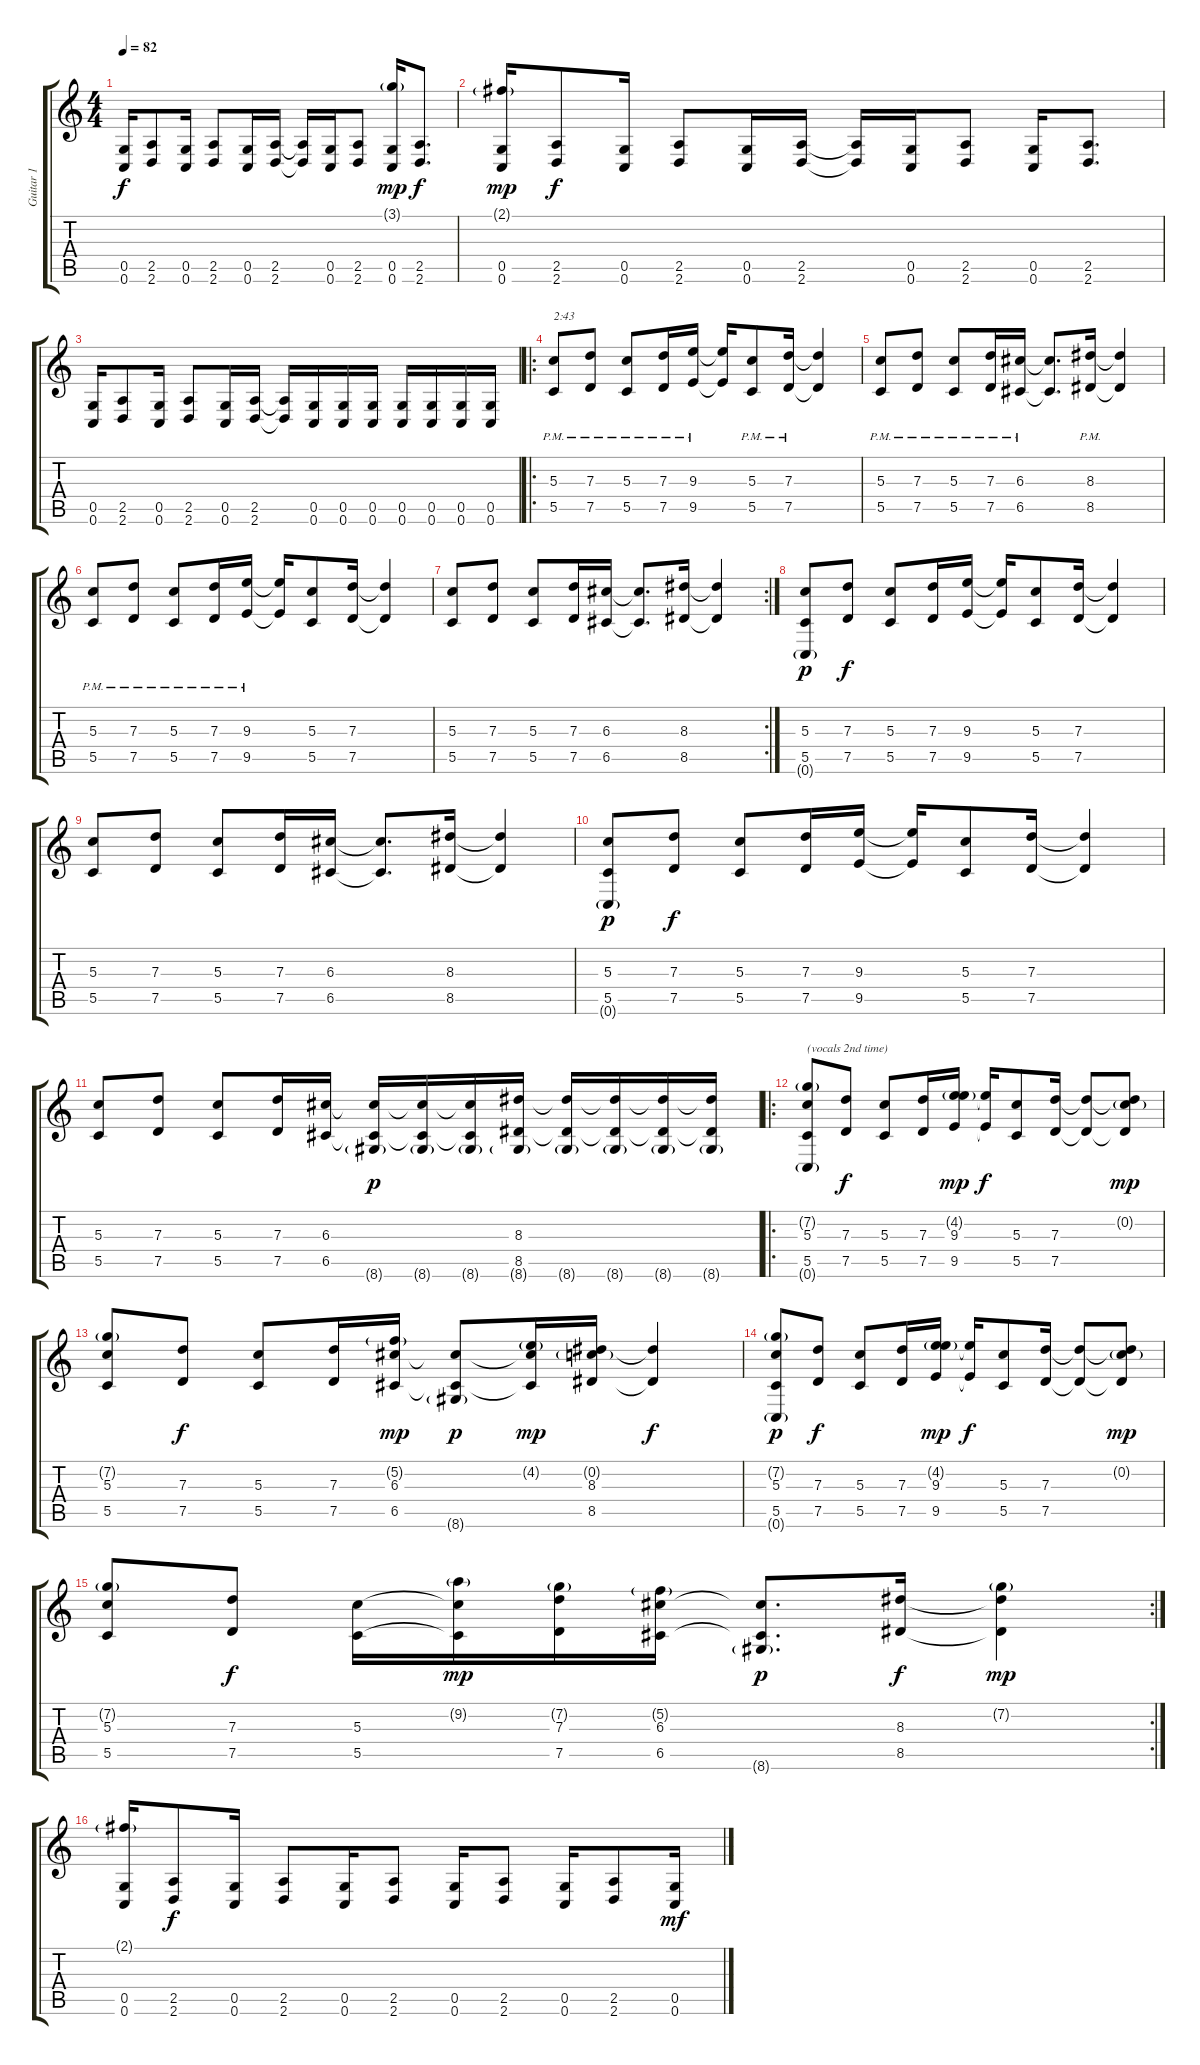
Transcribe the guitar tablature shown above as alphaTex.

\track ("Guitar 1" "Guitar 1") {instrument distortionguitar}
\staff {score tabs}
\tuning (E4 C4 G3 C3 G2 C2) {hide}
\ts (4 4)
\tempo 82
\clef g2
\ks c
(0.5 0.6).16{dy f} (2.5 2.6).8 (0.5 0.6).16 (2.5 2.6).8 (0.5 0.6).16 (2.5 2.6).16 (2.5{t} 2.6{t}).16 (0.5 0.6).16 (2.5 2.6).8 (3.1{g} 0.5 0.6).16{dy mp} (2.5 2.6).8{d dy f} |
(2.1{g} 0.5 0.6).16{dy mp} (2.5 2.6).8{dy f} (0.5 0.6).16 (2.5 2.6).8 (0.5 0.6).16 (2.5 2.6).16 (2.5{t} 2.6{t}).16 (0.5 0.6).16 (2.5 2.6).8 (0.5 0.6).16 (2.5 2.6).8{d} |
(0.5 0.6).16 (2.5 2.6).8 (0.5 0.6).16 (2.5 2.6).8 (0.5 0.6).16 (2.5 2.6).16 (2.5{t} 2.6{t}).16 (0.5 0.6).16 (0.5 0.6).16 (0.5 0.6).16 (0.5 0.6).16 (0.5 0.6).16 (0.5 0.6).16 (0.5 0.6).16 |
\ro
(5.3{pm} 5.5{pm}).8{txt "2:43" instrument electricguitarclean} (7.3{pm} 7.5{pm}).8 (5.3{pm} 5.5{pm}).8 (7.3{pm} 7.5{pm}).16 (9.3{pm} 9.5{pm}).16 (9.3{t} 9.5{t}).16 (5.3{pm} 5.5{pm}).8 (7.3{pm} 7.5{pm}).16 (7.3{t} 7.5{t}).4 |
(5.3{pm} 5.5{pm}).8 (7.3{pm} 7.5{pm}).8 (5.3{pm} 5.5{pm}).8 (7.3{pm} 7.5{pm}).16 (6.3{pm} 6.5{pm}).16 (6.3{t} 6.5{t}).8{d} (8.3{pm} 8.5{pm}).16 (8.3{t} 8.5{t}).4 |
(5.3{pm} 5.5{pm}).8 (7.3{pm} 7.5{pm}).8 (5.3{pm} 5.5{pm}).8 (7.3{pm} 7.5{pm}).16 (9.3{pm} 9.5{pm}).16 (9.3{t} 9.5{t}).16 (5.3 5.5).8 (7.3 7.5).16 (7.3{t} 7.5{t}).4 |
\rc 2
(5.3 5.5).8 (7.3 7.5).8 (5.3 5.5).8 (7.3 7.5).16 (6.3 6.5).16 (6.3{t} 6.5{t}).8{d} (8.3 8.5).16 (8.3{t} 8.5{t}).4 |
(5.3 5.5 0.6{g}).8{dy p instrument distortionguitar} (7.3 7.5).8{dy f} (5.3 5.5).8 (7.3 7.5).16 (9.3 9.5).16 (9.3{t} 9.5{t}).16 (5.3 5.5).8 (7.3 7.5).16 (7.3{t} 7.5{t}).4 |
(5.3 5.5).8 (7.3 7.5).8 (5.3 5.5).8 (7.3 7.5).16 (6.3 6.5).16 (6.3{t} 6.5{t}).8{d} (8.3 8.5).16 (8.3{t} 8.5{t}).4 |
(5.3 5.5 0.6{g}).8{dy p} (7.3 7.5).8{dy f} (5.3 5.5).8 (7.3 7.5).16 (9.3 9.5).16 (9.3{t} 9.5{t}).16 (5.3 5.5).8 (7.3 7.5).16 (7.3{t} 7.5{t}).4 |
(5.3 5.5).8 (7.3 7.5).8 (5.3 5.5).8 (7.3 7.5).16 (6.3 6.5).16 (6.3{t} 6.5{t} 8.6{g}).16{dy p} (6.3{t} 6.5{t} 8.6{g}).16 (6.3{t} 6.5{t} 8.6{g}).16 (8.3 8.5 8.6{g}).16 (8.3{t} 8.5{t} 8.6{g}).16 (8.3{t} 8.5{t} 8.6{g}).16 (8.3{t} 8.5{t} 8.6{g}).16 (8.3{t} 8.5{t} 8.6{g}).16 |
\ro
(7.2{g} 5.3 5.5 0.6{g}).8{txt "(vocals 2nd time)"} (7.3 7.5).8{dy f} (5.3 5.5).8 (7.3 7.5).16 (4.2{g} 9.3 9.5).16{dy mp} (9.3{t} 9.5{t}).16{dy f} (5.3 5.5).8 (7.3 7.5).16 (7.3{t} 7.5{t}).8 (0.2{g} 7.3{t} 7.5{t}).8{dy mp} |
(7.2{g} 5.3 5.5).8 (7.3 7.5).8{dy f} (5.3 5.5).8 (7.3 7.5).16 (5.2{g} 6.3 6.5).16{dy mp} (6.3{t} 6.5{t} 8.6{g}).8{dy p} (4.2{g} 6.3{t} 6.5{t}).16{dy mp} (0.2{g} 8.3 8.5).16 (8.3{t} 8.5{t}).4{dy f} |
(7.2{g} 5.3 5.5 0.6{g}).8{dy p} (7.3 7.5).8{dy f} (5.3 5.5).8 (7.3 7.5).16 (4.2{g} 9.3 9.5).16{dy mp} (9.3{t} 9.5{t}).16{dy f} (5.3 5.5).8 (7.3 7.5).16 (7.3{t} 7.5{t}).8 (0.2{g} 7.3{t} 7.5{t}).8{dy mp} |
\rc 2
(7.2{g} 5.3 5.5).8 (7.3 7.5).8{dy f} (5.3 5.5).16 (9.2{g} 5.3{t} 5.5{t}).16{dy mp} (7.2{g} 7.3 7.5).16 (5.2{g} 6.3 6.5).16 (6.3{t} 6.5{t} 8.6{g}).8{d dy p} (8.3 8.5).16{dy f} (7.2{g} 8.3{t} 8.5{t}).4{dy mp} |
(2.1{g} 0.5 0.6).16 (2.5 2.6).8{dy f} (0.5 0.6).16 (2.5 2.6).8 (0.5 0.6).16 (2.5 2.6).8 (0.5 0.6).16 (2.5 2.6).8 (0.5 0.6).16 (2.5 2.6).8 (0.5 0.6).16{dy mf}
